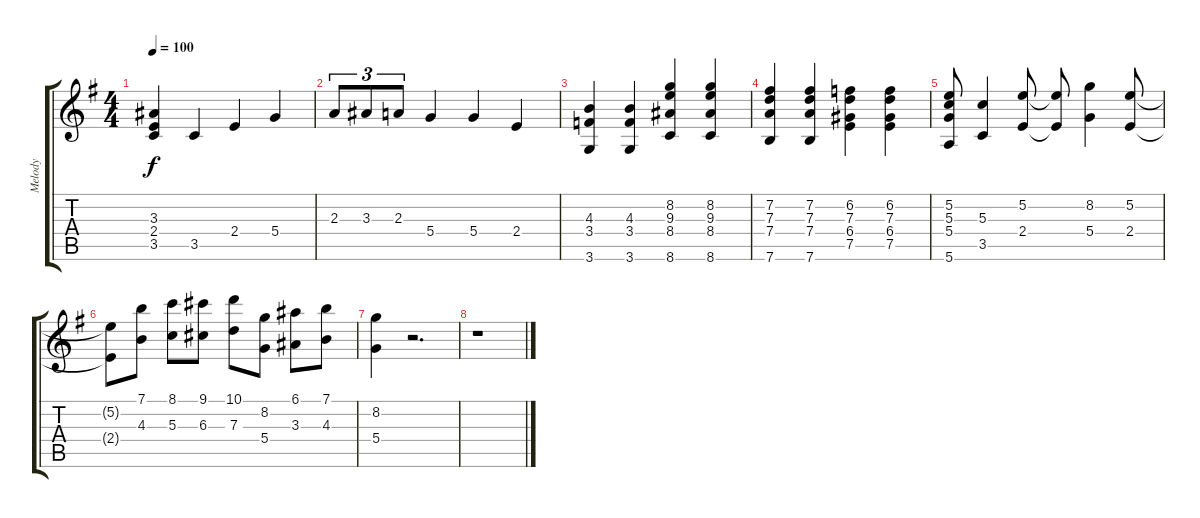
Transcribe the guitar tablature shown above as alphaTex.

\track ("Melody" "Melody") {instrument electricguitarjazz}
\staff {score tabs}
\tuning (E4 B3 G3 D3 A2 E2) {hide}
\ts (4 4)
\tempo 100
\clef g2
\ks g
(3.3{t} 2.4{t} 3.5{t}).4{dy f} 3.5.4 2.4.4 5.4.4 |
2.3.8{tu (3 2)} 3.3.8{tu (3 2)} 2.3.8{tu (3 2)} 5.4.4 5.4.4 2.4.4 |
(4.3 3.4 3.6).4 (4.3 3.4 3.6).4 (8.2 9.3 8.4 8.6).4 (8.2 9.3 8.4 8.6).4 |
(7.2 7.3 7.4 7.6).4 (7.2 7.3 7.4 7.6).4 (6.2 7.3 6.4 7.5).4 (6.2 7.3 6.4 7.5).4 |
(5.2 5.3 5.4 5.6).8 (5.3 3.5).4 (5.2 2.4).8 (5.2{t} 2.4{t}).8 (8.2 5.4).4 (5.2 2.4).8 |
(5.2{t} 2.4{t}).8 (7.1 4.3).8 (8.1 5.3).8 (9.1 6.3).8 (10.1 7.3).8 (8.2 5.4).8 (6.1 3.3).8 (7.1 4.3).8 |
(8.2 5.4).4 r.2{d} |
r.1
